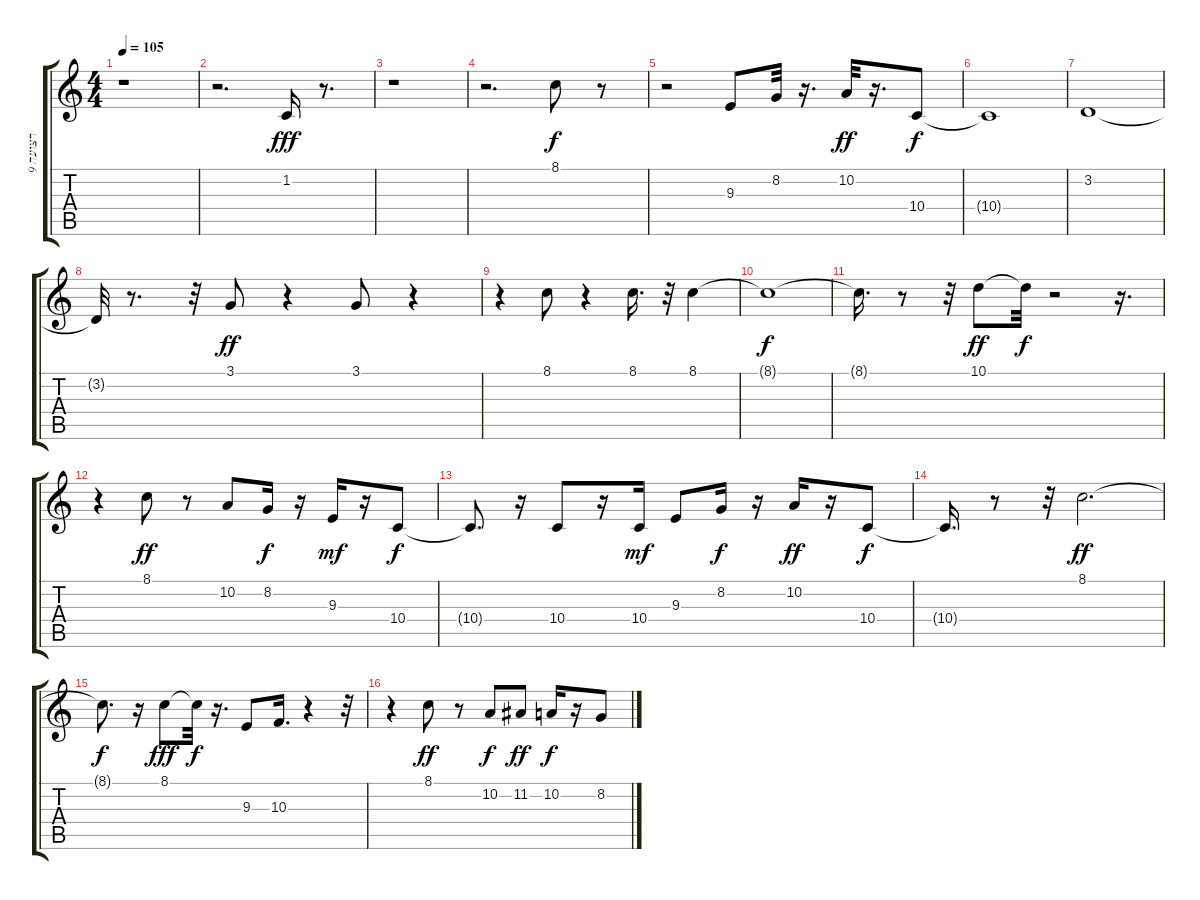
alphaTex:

\track ("רצועה 9" "רצועה 9") {instrument tenorsax}
\staff {score tabs}
\tuning (E4 B3 G3 D3 A2 E2) {hide}
\ts (4 4)
\tempo 105
\clef g2
\ks c
r.1{dy f} |
r.2{d} 1.2.16{dy fff} r.8{d} |
r.1 |
r.2{d} 8.1.8{dy f} r.8 |
r.2 9.3.8 8.2.32 r.16{d} 10.2.32{dy ff} r.16{d} 10.4.8{dy f} |
10.4{t}.1 |
3.2.1 |
3.2{t}.32 r.8{d} r.32 3.1.8{dy ff} r.4 3.1.8 r.4 |
r.4 8.1.8 r.4 8.1.16{d} r.32 8.1.4 |
8.1{t}.1{dy f} |
8.1{t}.16{d} r.8 r.32 10.1.8{dy ff} 10.1{t}.32{dy f} r.2 r.16{d} |
r.4 8.1.8{dy ff} r.8 10.2.8 8.2.16{dy f} r.16 9.3.16{dy mf} r.16 10.4.8{dy f} |
10.4{t}.8{d} r.16 10.4.8 r.16 10.4.16{dy mf} 9.3.8 8.2.16{dy f} r.16 10.2.16{dy ff} r.16 10.4.8{dy f} |
10.4{t}.16{d} r.8 r.32 8.1.2{d dy ff} |
8.1{t}.8{d dy f} r.16 8.1.8{dy fff} 8.1{t}.32{dy f} r.16{d} 9.3.8 10.3.16{d} r.4 r.32 |
r.4 8.1.8{dy ff} r.8 10.2.8{dy f} 11.2.8{dy ff} 10.2.16{dy f} r.16 8.2.8
